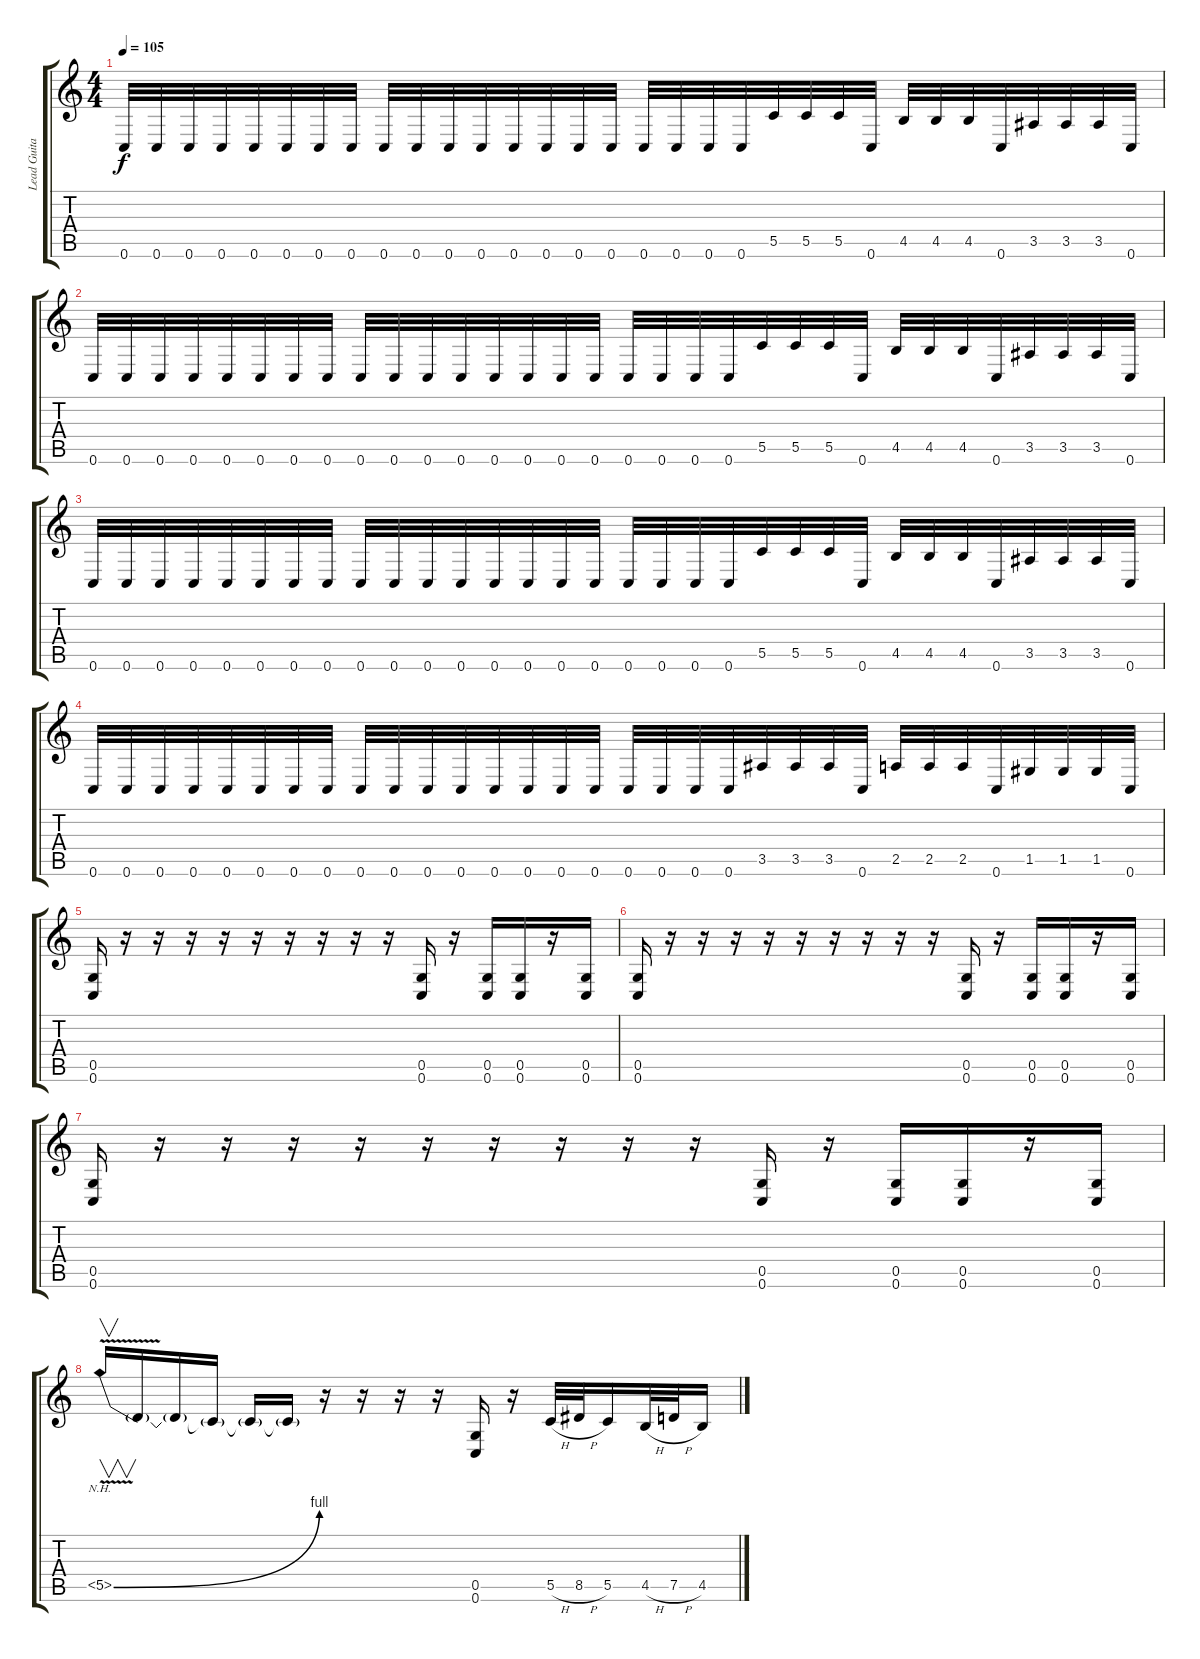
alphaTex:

\track ("Lead Guitar" "Lead Guita") {instrument overdrivenguitar}
\staff {score tabs}
\tuning (D4 A3 F3 C3 G2 C2) {hide}
\ts (4 4)
\tempo 105
\clef g2
\ks c
0.6.32{dy f} 0.6.32 0.6.32 0.6.32 0.6.32 0.6.32 0.6.32 0.6.32 0.6.32 0.6.32 0.6.32 0.6.32 0.6.32 0.6.32 0.6.32 0.6.32 0.6.32 0.6.32 0.6.32 0.6.32 5.5.32 5.5.32 5.5.32 0.6.32 4.5.32 4.5.32 4.5.32 0.6.32 3.5.32 3.5.32 3.5.32 0.6.32 |
0.6.32 0.6.32 0.6.32 0.6.32 0.6.32 0.6.32 0.6.32 0.6.32 0.6.32 0.6.32 0.6.32 0.6.32 0.6.32 0.6.32 0.6.32 0.6.32 0.6.32 0.6.32 0.6.32 0.6.32 5.5.32 5.5.32 5.5.32 0.6.32 4.5.32 4.5.32 4.5.32 0.6.32 3.5.32 3.5.32 3.5.32 0.6.32 |
0.6.32 0.6.32 0.6.32 0.6.32 0.6.32 0.6.32 0.6.32 0.6.32 0.6.32 0.6.32 0.6.32 0.6.32 0.6.32 0.6.32 0.6.32 0.6.32 0.6.32 0.6.32 0.6.32 0.6.32 5.5.32 5.5.32 5.5.32 0.6.32 4.5.32 4.5.32 4.5.32 0.6.32 3.5.32 3.5.32 3.5.32 0.6.32 |
0.6.32 0.6.32 0.6.32 0.6.32 0.6.32 0.6.32 0.6.32 0.6.32 0.6.32 0.6.32 0.6.32 0.6.32 0.6.32 0.6.32 0.6.32 0.6.32 0.6.32 0.6.32 0.6.32 0.6.32 3.5.32 3.5.32 3.5.32 0.6.32 2.5.32 2.5.32 2.5.32 0.6.32 1.5.32 1.5.32 1.5.32 0.6.32 |
(0.5 0.6).16 r.16 r.16 r.16 r.16 r.16 r.16 r.16 r.16 r.16 (0.5 0.6).16 r.16 (0.5 0.6).16 (0.5 0.6).16 r.16 (0.5 0.6).16 |
(0.5 0.6).16 r.16 r.16 r.16 r.16 r.16 r.16 r.16 r.16 r.16 (0.5 0.6).16 r.16 (0.5 0.6).16 (0.5 0.6).16 r.16 (0.5 0.6).16 |
(0.5 0.6).16 r.16 r.16 r.16 r.16 r.16 r.16 r.16 r.16 r.16 (0.5 0.6).16 r.16 (0.5 0.6).16 (0.5 0.6).16 r.16 (0.5 0.6).16 |
5.5{be (bend 0 0 60 4) nh v}.16{v} 5.5{t}.16 5.5{t}.16 5.5{t}.16 5.5{t}.16 5.5{t}.16 r.16 r.16 r.16 r.16 (0.5 0.6).16 r.16 5.5{h}.32 8.5{h}.32 5.5.16 4.5{h}.32 7.5{h}.32 4.5.16
